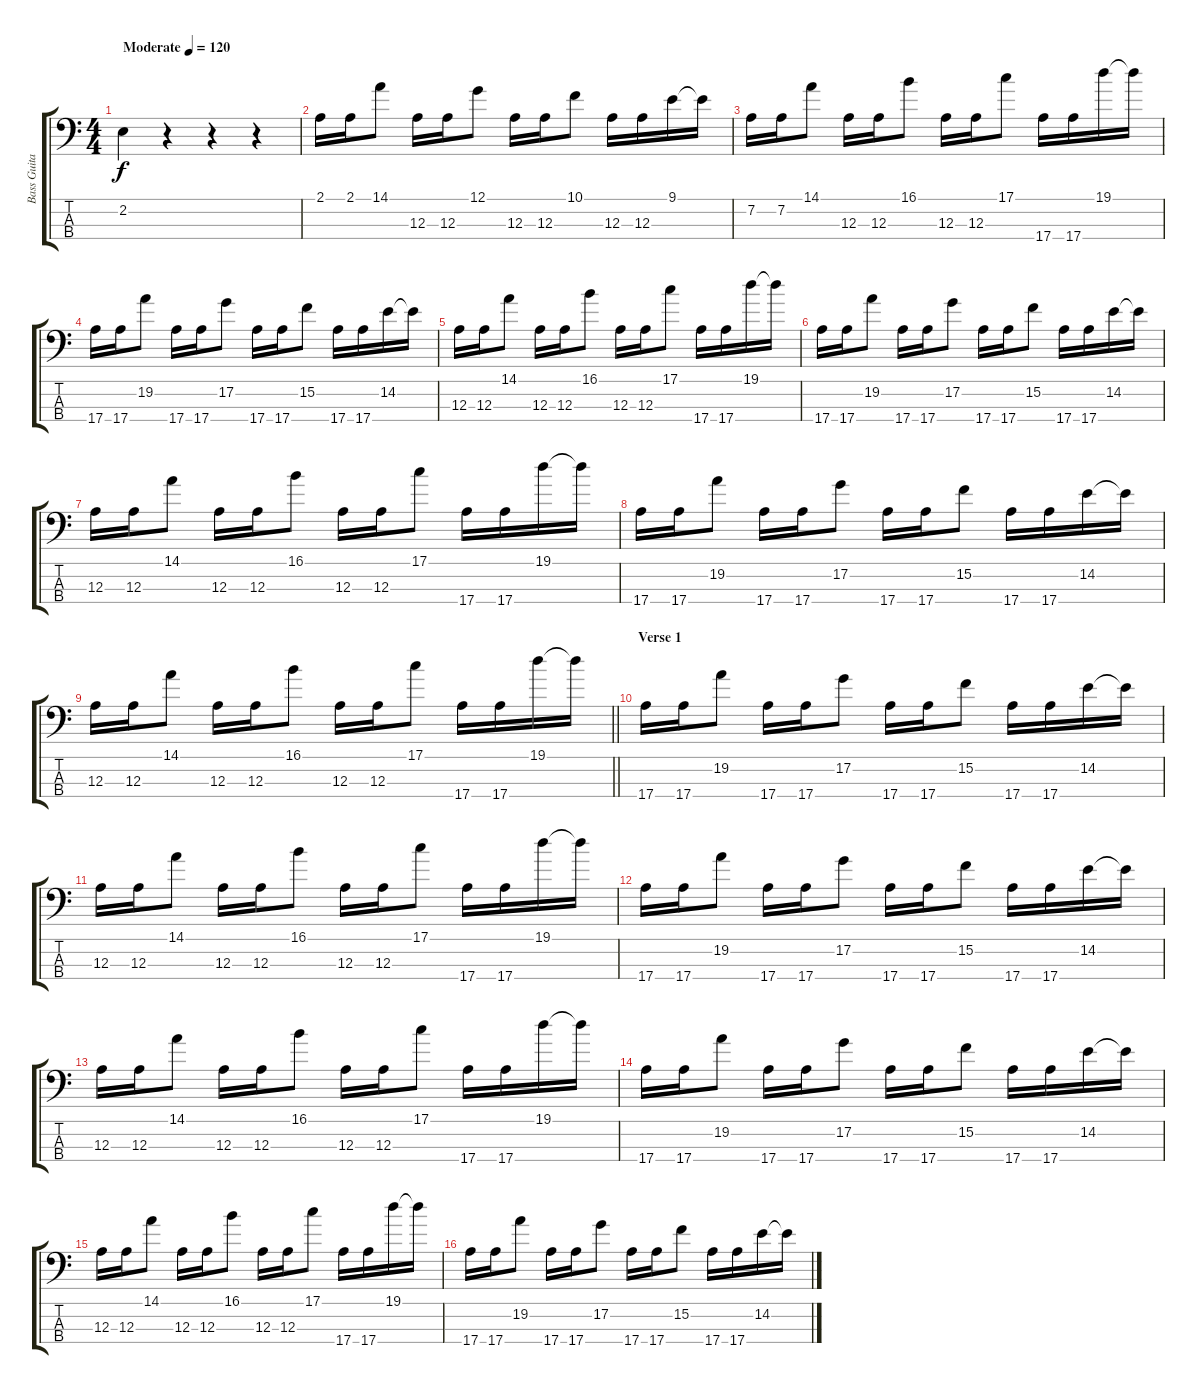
\track ("Bass Guitar" "Bass Guita") {instrument electricbassfinger}
\staff {score tabs}
\tuning (G2 D2 A1 E1) {hide}
\ts (4 4)
\tempo (120 "Moderate")
\clef f4
\ks c
2.2.4{dy f instrument electricbassfinger} r.4 r.4 r.4 |
2.1.16 2.1.16 14.1.8 12.3.16 12.3.16 12.1.8 12.3.16 12.3.16 10.1.8 12.3.16 12.3.16 9.1.16 9.1{t}.16 |
7.2.16 7.2.16 14.1.8 12.3.16 12.3.16 16.1.8 12.3.16 12.3.16 17.1.8 17.4.16 17.4.16 19.1.16 19.1{t}.16 |
17.4.16 17.4.16 19.2.8 17.4.16 17.4.16 17.2.8 17.4.16 17.4.16 15.2.8 17.4.16 17.4.16 14.2.16 14.2{t}.16 |
12.3.16 12.3.16 14.1.8 12.3.16 12.3.16 16.1.8 12.3.16 12.3.16 17.1.8 17.4.16 17.4.16 19.1.16 19.1{t}.16 |
17.4.16 17.4.16 19.2.8 17.4.16 17.4.16 17.2.8 17.4.16 17.4.16 15.2.8 17.4.16 17.4.16 14.2.16 14.2{t}.16 |
12.3.16 12.3.16 14.1.8 12.3.16 12.3.16 16.1.8 12.3.16 12.3.16 17.1.8 17.4.16 17.4.16 19.1.16 19.1{t}.16 |
17.4.16 17.4.16 19.2.8 17.4.16 17.4.16 17.2.8 17.4.16 17.4.16 15.2.8 17.4.16 17.4.16 14.2.16 14.2{t}.16 |
\barLineRight lightlight
12.3.16 12.3.16 14.1.8 12.3.16 12.3.16 16.1.8 12.3.16 12.3.16 17.1.8 17.4.16 17.4.16 19.1.16 19.1{t}.16 |
\section ("" "Verse 1")
17.4.16 17.4.16 19.2.8 17.4.16 17.4.16 17.2.8 17.4.16 17.4.16 15.2.8 17.4.16 17.4.16 14.2.16 14.2{t}.16 |
12.3.16 12.3.16 14.1.8 12.3.16 12.3.16 16.1.8 12.3.16 12.3.16 17.1.8 17.4.16 17.4.16 19.1.16 19.1{t}.16 |
17.4.16 17.4.16 19.2.8 17.4.16 17.4.16 17.2.8 17.4.16 17.4.16 15.2.8 17.4.16 17.4.16 14.2.16 14.2{t}.16 |
12.3.16 12.3.16 14.1.8 12.3.16 12.3.16 16.1.8 12.3.16 12.3.16 17.1.8 17.4.16 17.4.16 19.1.16 19.1{t}.16 |
17.4.16 17.4.16 19.2.8 17.4.16 17.4.16 17.2.8 17.4.16 17.4.16 15.2.8 17.4.16 17.4.16 14.2.16 14.2{t}.16 |
12.3.16 12.3.16 14.1.8 12.3.16 12.3.16 16.1.8 12.3.16 12.3.16 17.1.8 17.4.16 17.4.16 19.1.16 19.1{t}.16 |
17.4.16 17.4.16 19.2.8 17.4.16 17.4.16 17.2.8 17.4.16 17.4.16 15.2.8 17.4.16 17.4.16 14.2.16 14.2{t}.16
